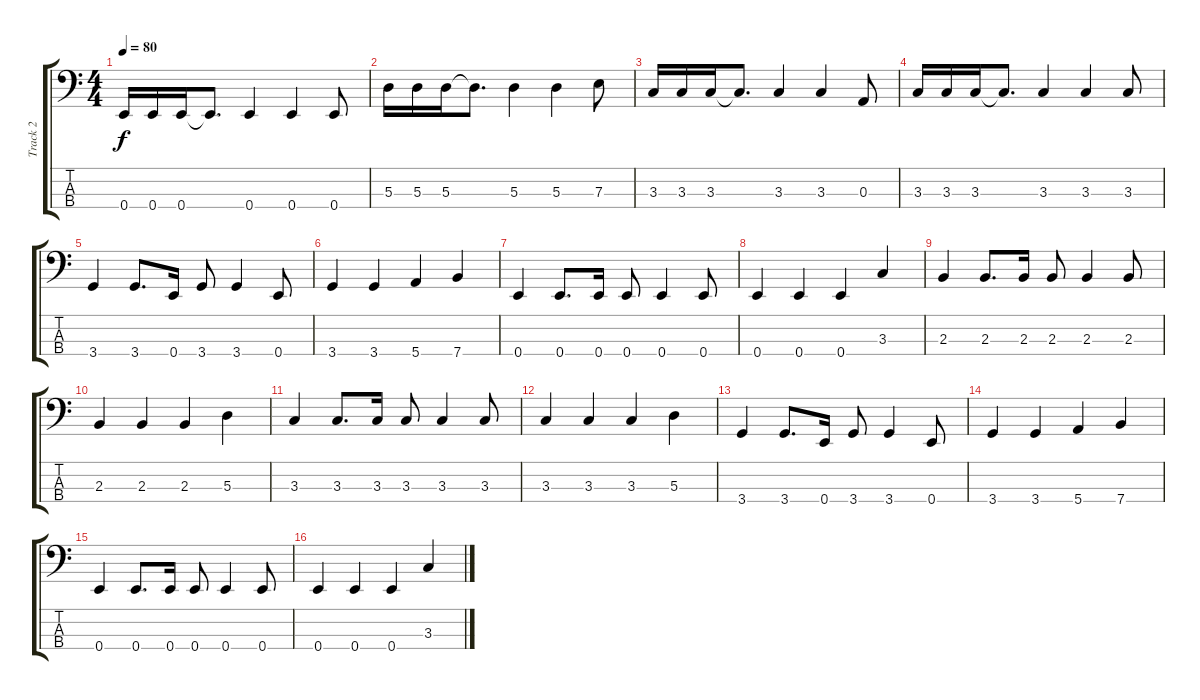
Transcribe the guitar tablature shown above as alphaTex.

\track ("Track 2" "Track 2") {instrument electricbassfinger}
\staff {score tabs}
\tuning (G2 D2 A1 E1) {hide}
\ts (4 4)
\tempo 80
\clef f4
\ks c
0.4.16{dy f} 0.4.16 0.4.16 0.4{t}.8{d} 0.4.4 0.4.4 0.4.8 |
5.3.16 5.3.16 5.3.16 5.3{t}.8{d} 5.3.4 5.3.4 7.3.8 |
3.3.16 3.3.16 3.3.16 3.3{t}.8{d} 3.3.4 3.3.4 0.3.8 |
3.3.16 3.3.16 3.3.16 3.3{t}.8{d} 3.3.4 3.3.4 3.3.8 |
3.4.4 3.4.8{d} 0.4.16 3.4.8 3.4.4 0.4.8 |
3.4.4 3.4.4 5.4.4 7.4.4 |
0.4.4 0.4.8{d} 0.4.16 0.4.8 0.4.4 0.4.8 |
0.4.4 0.4.4 0.4.4 3.3.4 |
2.3.4 2.3.8{d} 2.3.16 2.3.8 2.3.4 2.3.8 |
2.3.4 2.3.4 2.3.4 5.3.4 |
3.3.4 3.3.8{d} 3.3.16 3.3.8 3.3.4 3.3.8 |
3.3.4 3.3.4 3.3.4 5.3.4 |
3.4.4 3.4.8{d} 0.4.16 3.4.8 3.4.4 0.4.8 |
3.4.4 3.4.4 5.4.4 7.4.4 |
0.4.4 0.4.8{d} 0.4.16 0.4.8 0.4.4 0.4.8 |
0.4.4 0.4.4 0.4.4 3.3.4
